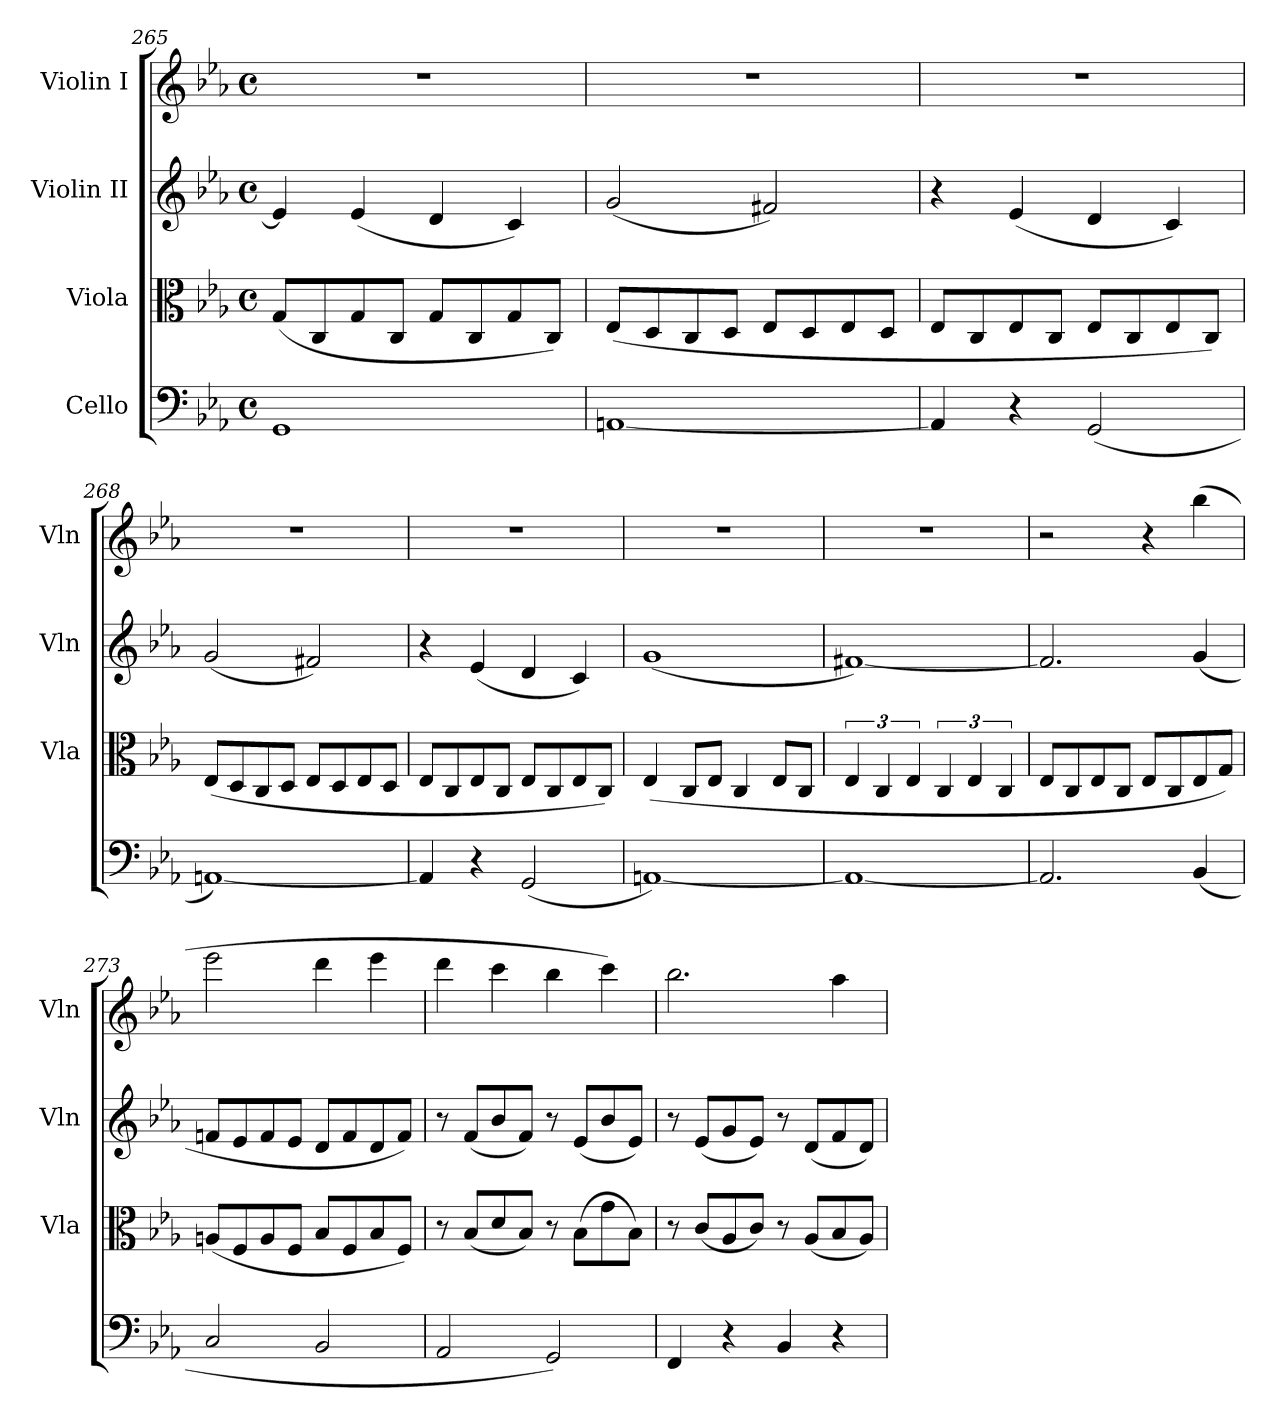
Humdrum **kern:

**kern	**kern	**kern	**kern
*part4	*part3	*part2	*part1
*staff4	*staff3	*staff2	*staff1
*I"Cello	*I"Viola	*I"Violin II	*I"Violin I
*	*I'Vla	*I'Vln	*I'Vln
*clefF4	*clefC3	*clefG2	*clefG2
*k[b-e-a-]	*k[b-e-a-]	*k[b-e-a-]	*k[b-e-a-]
*M4/4	*M4/4	*M4/4	*M4/4
*met(c)	*met(c)	*met(c)	*met(c)
=265	=265	=265	=265
1GG	(<8G/L	4e-/]	1r
.	8C/	.	.
.	8G/	(<4e-/	.
.	8C/J	.	.
.	8G/L	4d/	.
.	8C/	.	.
.	8G/	4c/)	.
.	8C/J)	.	.
=266	=266	=266	=266
[1AAn	(>8E-/L	(<2g/	1r
.	8D/	.	.
.	8C/	.	.
.	8D/J	.	.
.	8E-/L	2f#X/)	.
.	8D/	.	.
.	8E-/	.	.
.	8D/J	.	.
=267	=267	=267	=267
4AA/]	8E-/L	4r	1r
.	8C/	.	.
4r	8E-/	(<4e-/	.
.	8C/J	.	.
(<2GG/	8E-/L	4d/	.
.	8C/	.	.
.	8E-/	4c/)	.
.	8C/J)	.	.
=268	=268	=268	=268
[1AAn)	(>8E-/L	(<2g/	1r
.	8D/	.	.
.	8C/	.	.
.	8D/J	.	.
.	8E-/L	2f#X/)	.
.	8D/	.	.
.	8E-/	.	.
.	8D/J	.	.
=269	=269	=269	=269
4AA/]	8E-/L	4r	1r
.	8C/	.	.
4r	8E-/	(<4e-/	.
.	8C/J	.	.
(<2GG/	8E-/L	4d/	.
.	8C/	.	.
.	8E-/	4c/)	.
.	8C/J)	.	.
=270	=270	=270	=270
[1AAn)	(>4E-/	(<1g	1r
.	8C/L	.	.
.	8E-/J	.	.
.	4C/	.	.
.	8E-/L	.	.
.	8C/J	.	.
=271	=271	=271	=271
1AA_	6E-/	[1f#X)	1r
.	6C/	.	.
.	6E-/	.	.
.	6C/	.	.
.	6E-/	.	.
.	6C/	.	.
=272	=272	=272	=272
2.AA/]	8E-/L	2.f#/]	2r
.	8C/	.	.
.	8E-/	.	.
.	8C/J	.	.
.	8E-/L	.	4r
.	8C/	.	.
(>4BB-/	8E-/	(>4g/	(>4bb-\
.	8G/J)	.	.
!!LO:PB:g=z
=273	=273	=273	=273
2C/	(<8An/L	8fn/L	2eee-\
.	8F/	8e-/	.
.	8A/	8f/	.
.	8F/J	8e-/J	.
2BB-/	8B-/L	8d/L	4ddd\
.	8F/	8f/	.
.	8B-/	8d/	4eee-\
.	8F/J)	8f/J)	.
=274	=274	=274	=274
2AA-/	8r	8r	4ddd\
.	(<8B-/L	(<8f/L	.
.	8d/	8b-/	4ccc\
.	8B-/J)	8f/J)	.
2GG/)	8r	8r	4bb-\
.	(>8B-\L	(<8e-/L	.
.	8g\	8b-/	4ccc\)
.	8B-\J)	8e-/J)	.
=275	=275	=275	=275
4FF/	8r	8r	2.bb-\
.	(<8c/L	(<8e-/L	.
4r	8A-/	8g/	.
.	8c/J)	8e-/J)	.
4BB-/	8r	8r	.
.	(<8A-/L	(<8d/L	.
4r	8B-/	8f/	4aa-\
.	8A-/J)	8d/J)	.
=	=	=	=
*-	*-	*-	*-
